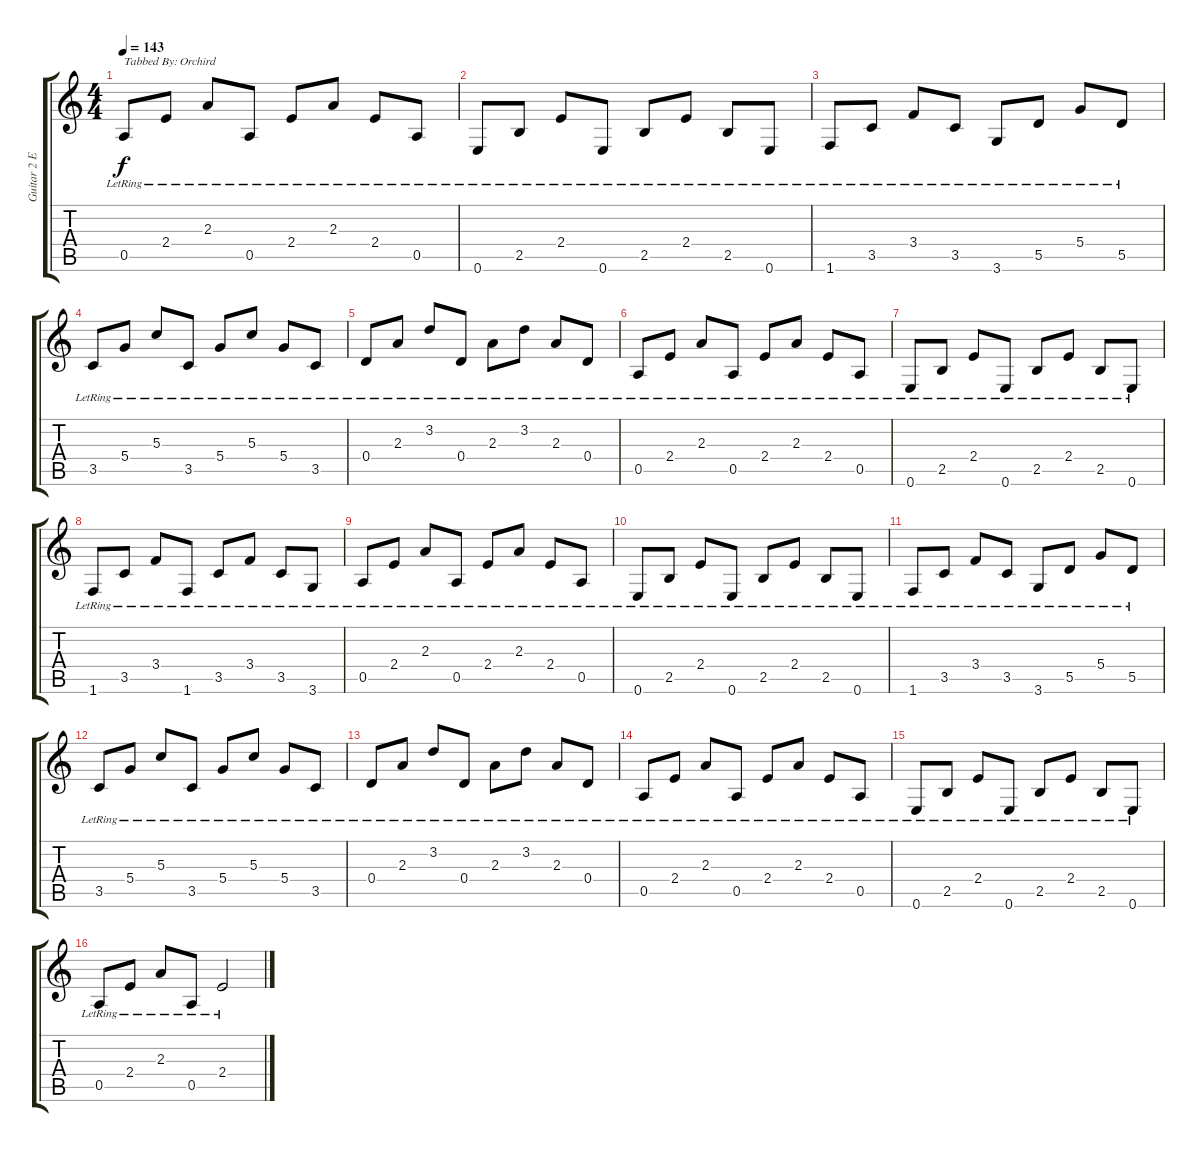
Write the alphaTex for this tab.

\track ("Guitar 2 Effects" "Guitar 2 E") {instrument acousticguitarsteel}
\staff {score tabs}
\tuning (E4 B3 G3 D3 A2 E2) {hide}
\ts (4 4)
\tempo 143
\clef g2
\ks c
0.5{lr}.8{txt "Tabbed By: Orchird" dy f instrument acousticguitarsteel} 2.4{lr}.8 2.3{lr}.8 0.5{lr}.8 2.4{lr}.8 2.3{lr}.8 2.4{lr}.8 0.5{lr}.8 |
0.6{lr}.8 2.5{lr}.8 2.4{lr}.8 0.6{lr}.8 2.5{lr}.8 2.4{lr}.8 2.5{lr}.8 0.6{lr}.8 |
1.6{lr}.8 3.5{lr}.8 3.4{lr}.8 3.5{lr}.8 3.6{lr}.8 5.5{lr}.8 5.4{lr}.8 5.5{lr}.8 |
3.5{lr}.8 5.4{lr}.8 5.3{lr}.8 3.5{lr}.8 5.4{lr}.8 5.3{lr}.8 5.4{lr}.8 3.5{lr}.8 |
0.4{lr}.8 2.3{lr}.8 3.2{lr}.8 0.4{lr}.8 2.3{lr}.8 3.2{lr}.8 2.3{lr}.8 0.4{lr}.8 |
0.5{lr}.8 2.4{lr}.8 2.3{lr}.8 0.5{lr}.8 2.4{lr}.8 2.3{lr}.8 2.4{lr}.8 0.5{lr}.8 |
0.6{lr}.8 2.5{lr}.8 2.4{lr}.8 0.6{lr}.8 2.5{lr}.8 2.4{lr}.8 2.5{lr}.8 0.6{lr}.8 |
1.6{lr}.8 3.5{lr}.8 3.4{lr}.8 1.6{lr}.8 3.5{lr}.8 3.4{lr}.8 3.5{lr}.8 3.6{lr}.8 |
0.5{lr}.8 2.4{lr}.8 2.3{lr}.8 0.5{lr}.8 2.4{lr}.8 2.3{lr}.8 2.4{lr}.8 0.5{lr}.8 |
0.6{lr}.8 2.5{lr}.8 2.4{lr}.8 0.6{lr}.8 2.5{lr}.8 2.4{lr}.8 2.5{lr}.8 0.6{lr}.8 |
1.6{lr}.8 3.5{lr}.8 3.4{lr}.8 3.5{lr}.8 3.6{lr}.8 5.5{lr}.8 5.4{lr}.8 5.5{lr}.8 |
3.5{lr}.8 5.4{lr}.8 5.3{lr}.8 3.5{lr}.8 5.4{lr}.8 5.3{lr}.8 5.4{lr}.8 3.5{lr}.8 |
0.4{lr}.8 2.3{lr}.8 3.2{lr}.8 0.4{lr}.8 2.3{lr}.8 3.2{lr}.8 2.3{lr}.8 0.4{lr}.8 |
0.5{lr}.8 2.4{lr}.8 2.3{lr}.8 0.5{lr}.8 2.4{lr}.8 2.3{lr}.8 2.4{lr}.8 0.5{lr}.8 |
0.6{lr}.8 2.5{lr}.8 2.4{lr}.8 0.6{lr}.8 2.5{lr}.8 2.4{lr}.8 2.5{lr}.8 0.6{lr}.8 |
0.5{lr}.8 2.4{lr}.8 2.3{lr}.8 0.5{lr}.8 2.4{lr}.2
